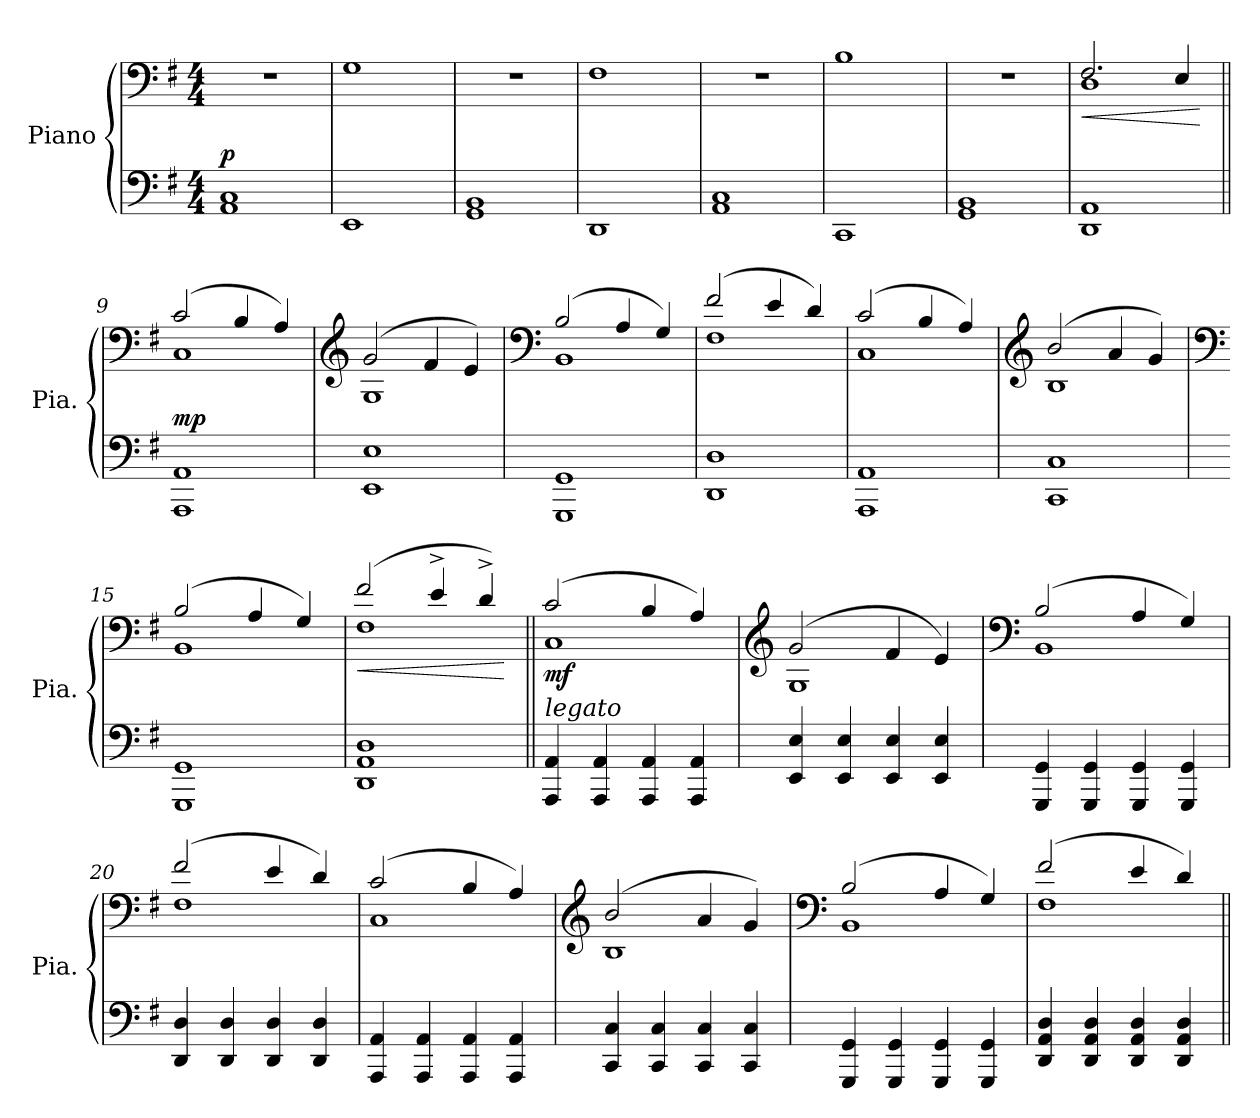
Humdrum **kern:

**kern	**kern	**dynam
*part1	*part1	*part1
*staff2	*staff1	*staff1/2
*I"Piano	*	*
*I'Pia.	*	*
*clefF4	*clefF4	*
*k[f#]	*k[f#]	*
*M4/4	*M4/4	*
*MM60	*MM60	*
=1	=1	=1
!	!	!LO:DY:a=2
1AA 1C	1r	p
=2	=2	=2
1EE	1G	.
=3	=3	=3
1GG 1BB	1r	.
=4	=4	=4
1DD	1F#	.
=5	=5	=5
1AA 1C	1r	.
=6	=6	=6
1CC	1B	.
=7	=7	=7
1GG 1BB	1r	.
=8	=8	=8
!	!	!LO:HP:b
*	*^	*
1DD 1AA	2.F#/	1D	<
.	4E/	.	.
*	*v	*v	*
.	.	[
=9||	=9||	=9||
*	*^	*
!	!	!	!LO:DY:a=2
1AAA 1AA	(2c/	1C	mp
.	4B/	.	.
.	4A/)	.	.
=10	=10	=10	=10
*	*clefG2	*	*
1EE 1E	(2g/	1G	.
.	4f#/	.	.
.	4e/)	.	.
!!LO:LB:g=z	!!
=11	=11	=11	=11
*	*clefF4	*	*
1GGG 1GG	(2B/	1BB	.
.	4A/	.	.
.	4G/)	.	.
=12	=12	=12	=12
1DD 1D	(2f#/	1F#	.
.	4e/	.	.
.	4d/)	.	.
=13	=13	=13	=13
1AAA 1AA	(2c/	1C	.
.	4B/	.	.
.	4A/)	.	.
=14	=14	=14	=14
*	*clefG2	*	*
1CC 1C	(2b/	1B	.
.	4a/	.	.
.	4g/)	.	.
=15	=15	=15	=15
*	*clefF4	*	*
1GGG 1GG	(2B/	1BB	.
.	4A/	.	.
.	4G/)	.	.
=16	=16	=16	=16
!	!	!	!LO:HP:b
1DD 1AA 1D	(2f#/	1F#	<
.	4e^/	.	.
.	4d^/)	.	.
*	*v	*v	*
.	.	[
!!LO:LB:g=z
=17||	=17||	=17||
*	*^	*
!LO:TX:a:i:t=legato	!	!	!
!	!	!	!LO:DY:b
4AAA/ 4AA/	(2c/	1C	mf
4AAA/ 4AA/	.	.	.
4AAA/ 4AA/	4B/	.	.
4AAA/ 4AA/	4A/)	.	.
=18	=18	=18	=18
*	*clefG2	*	*
4EE/ 4E/	(2g/	1G	.
4EE/ 4E/	.	.	.
4EE/ 4E/	4f#/	.	.
4EE/ 4E/	4e/)	.	.
=19	=19	=19	=19
*	*clefF4	*	*
4GGG/ 4GG/	(2B/	1BB	.
4GGG/ 4GG/	.	.	.
4GGG/ 4GG/	4A/	.	.
4GGG/ 4GG/	4G/)	.	.
=20	=20	=20	=20
4DD/ 4D/	(2f#/	1F#	.
4DD/ 4D/	.	.	.
4DD/ 4D/	4e/	.	.
4DD/ 4D/	4d/)	.	.
=21	=21	=21	=21
4AAA/ 4AA/	(2c/	1C	.
4AAA/ 4AA/	.	.	.
4AAA/ 4AA/	4B/	.	.
4AAA/ 4AA/	4A/)	.	.
!!LO:LB:g=z	!!
=22	=22	=22	=22
*	*clefG2	*	*
4CC/ 4C/	(2b/	1B	.
4CC/ 4C/	.	.	.
4CC/ 4C/	4a/	.	.
4CC/ 4C/	4g/)	.	.
=23	=23	=23	=23
*	*clefF4	*	*
4GGG/ 4GG/	(2B/	1BB	.
4GGG/ 4GG/	.	.	.
4GGG/ 4GG/	4A/	.	.
4GGG/ 4GG/	4G/)	.	.
=24	=24	=24	=24
4DD/ 4AA/ 4D/	(2f#/	1F#	.
4DD/ 4AA/ 4D/	.	.	.
4DD/ 4AA/ 4D/	4e/	.	.
4DD/ 4AA/ 4D/	4d/)	.	.
*	*v	*v	*
=||	=||	=||
*-	*-	*-
